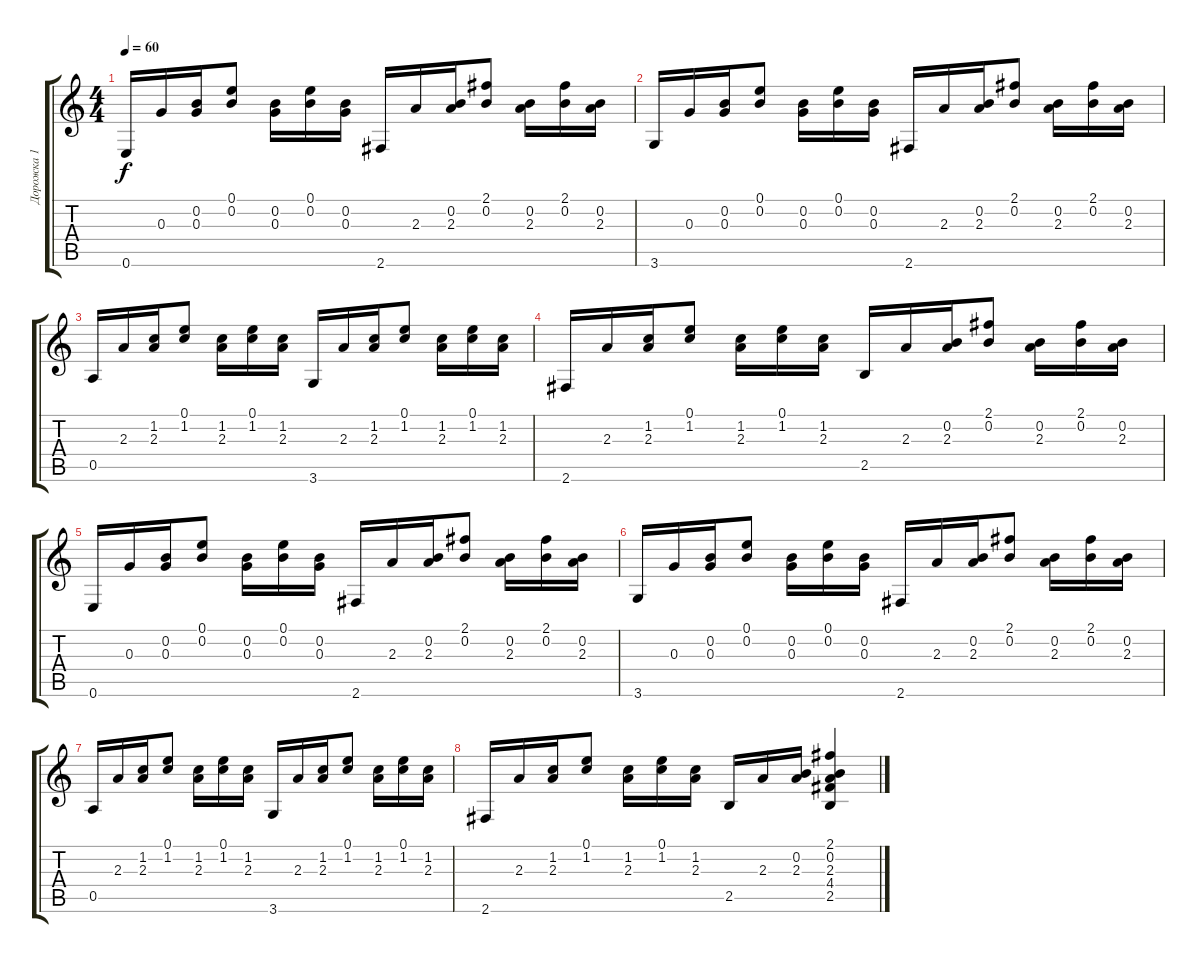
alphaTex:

\track ("Дорожка 1" "Дорожка 1") {instrument acousticguitarsteel}
\staff {score tabs}
\tuning (E4 B3 G3 D3 A2 E2) {hide}
\ts (4 4)
\tempo 60
\clef g2
\ks c
0.6.16{dy f} 0.3.16 (0.2 0.3).16 (0.1 0.2).8 (0.2 0.3).16 (0.1 0.2).16 (0.2 0.3).16 2.6.16 2.3.16 (0.2 2.3).16 (2.1 0.2).8 (0.2 2.3).16 (2.1 0.2).16 (0.2 2.3).16 |
3.6.16 0.3.16 (0.2 0.3).16 (0.1 0.2).8 (0.2 0.3).16 (0.1 0.2).16 (0.2 0.3).16 2.6.16 2.3.16 (0.2 2.3).16 (2.1 0.2).8 (0.2 2.3).16 (2.1 0.2).16 (0.2 2.3).16 |
0.5.16 2.3.16 (1.2 2.3).16 (0.1 1.2).8 (1.2 2.3).16 (0.1 1.2).16 (1.2 2.3).16 3.6.16 2.3.16 (1.2 2.3).16 (0.1 1.2).8 (1.2 2.3).16 (0.1 1.2).16 (1.2 2.3).16 |
2.6.16 2.3.16 (1.2 2.3).16 (0.1 1.2).8 (1.2 2.3).16 (0.1 1.2).16 (1.2 2.3).16 2.5.16 2.3.16 (0.2 2.3).16 (2.1 0.2).8 (0.2 2.3).16 (2.1 0.2).16 (0.2 2.3).16 |
0.6.16 0.3.16 (0.2 0.3).16 (0.1 0.2).8 (0.2 0.3).16 (0.1 0.2).16 (0.2 0.3).16 2.6.16 2.3.16 (0.2 2.3).16 (2.1 0.2).8 (0.2 2.3).16 (2.1 0.2).16 (0.2 2.3).16 |
3.6.16 0.3.16 (0.2 0.3).16 (0.1 0.2).8 (0.2 0.3).16 (0.1 0.2).16 (0.2 0.3).16 2.6.16 2.3.16 (0.2 2.3).16 (2.1 0.2).8 (0.2 2.3).16 (2.1 0.2).16 (0.2 2.3).16 |
0.5.16 2.3.16 (1.2 2.3).16 (0.1 1.2).8 (1.2 2.3).16 (0.1 1.2).16 (1.2 2.3).16 3.6.16 2.3.16 (1.2 2.3).16 (0.1 1.2).8 (1.2 2.3).16 (0.1 1.2).16 (1.2 2.3).16 |
2.6.16 2.3.16 (1.2 2.3).16 (0.1 1.2).8 (1.2 2.3).16 (0.1 1.2).16 (1.2 2.3).16 2.5.16 2.3.16 (0.2 2.3).16 (2.1 0.2 2.3 4.4 2.5).4
